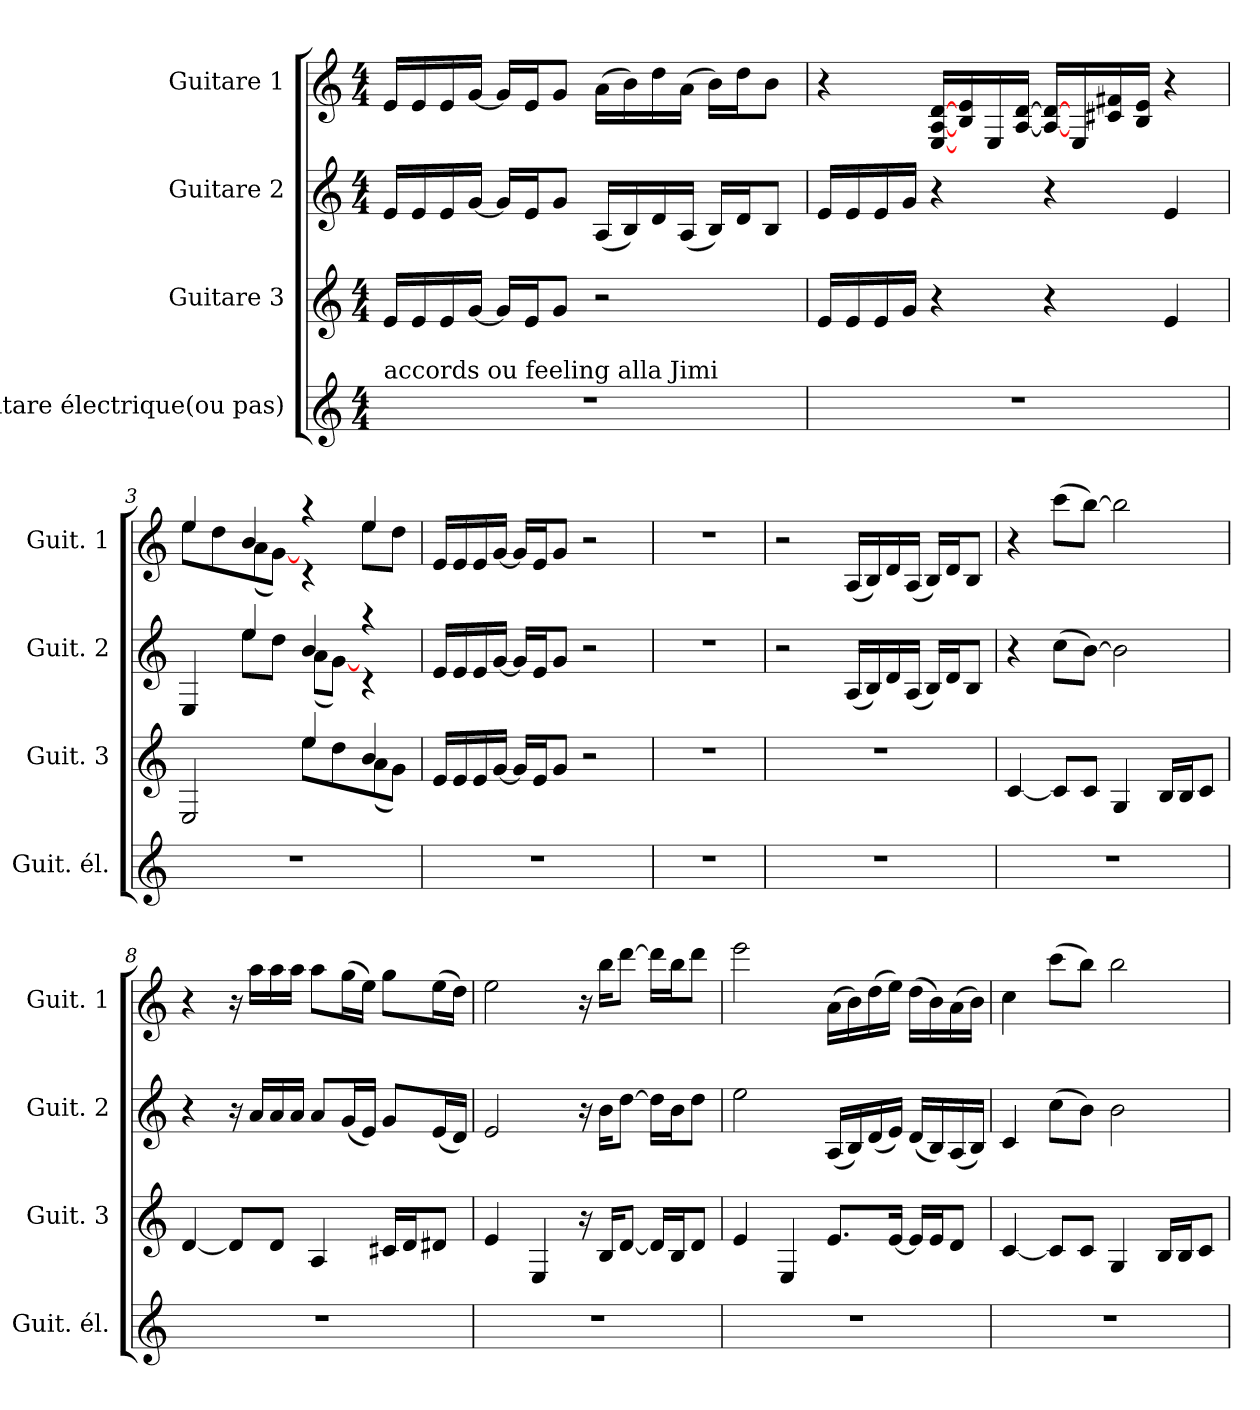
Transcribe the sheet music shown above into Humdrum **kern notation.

**kern	**kern	**kern	**kern
*part4	*part3	*part2	*part1
*staff4	*staff3	*staff2	*staff1
*I"Guitare électrique(ou pas)	*I"Guitare 3	*I"Guitare 2	*I"Guitare 1
*I'Guit. él.	*I'Guit. 3	*I'Guit. 2	*I'Guit. 1
*clefG2	*clefG2	*clefG2	*clefG2
*ITrd7c12	*ITrd7c12	*ITrd7c12	*ITrd7c12
*k[]	*k[]	*k[]	*k[]
*C:	*C:	*C:	*C:
*M4/4	*M4/4	*M4/4	*M4/4
=1	=1	=1	=1
!LO:TX:a:t=accords ou feeling alla Jimi	!	!	!
1r	16E/LL	16E/LL	16E/LL
.	16E/	16E/	16E/
.	16E/	16E/	16E/
.	[16G/JJ	[16G/JJ	[16G/JJ
.	16G/LL]	16G/LL]	16G/LL]
.	16E/J	16E/J	16E/J
.	8G/J	8G/J	8G/J
.	2r	(<16AA/LL	(>16A\LL
.	.	16BB/)	16B\)
.	.	16D/	16d\
.	.	(<16AA/JJ	(>16A\JJ
.	.	16BB/LL)	16B\LL)
.	.	16D/J	16d\J
.	.	8BB/J	8B\J
=2	=2	=2	=2
1r	16E/LL	16E/LL	4r
.	16E/	16E/	.
.	16E/	16E/	.
.	16G/JJ	16G/JJ	.
.	4r	4r	[16EE/ [16AA/ [16D/LL
.	.	.	16BB/ 16E/
.	.	.	16EE/
.	.	.	[16AA/ [16D/JJ
.	4r	4r	16AA/_ 16D/_LL
.	.	.	16EE/
.	.	.	16C#X/ 16F#X/
.	.	.	16BB/ 16E/JJ
.	4E/	4E/	4r
!!LO:LB:g=z
=3	=3	=3	=3
*	*^	*^	*^
1r	2EE/	2ryy	4EE/	4ryy	4e/	8e\L
.	.	.	.	.	.	8d\
.	.	.	4e/	8e\L	4B/	(<8A\
.	.	.	.	8d\J	.	[<8G\J)
.	4e/	8e\L	4B/	(<8A\L	4raa	4rc
.	.	8d\	.	[<8G\J)	.	.
.	4B/	(<8A\	4raa	4rc	4e/	8e\L
.	.	8G\J)	.	.	.	8d\J
*	*v	*v	*	*	*v	*v
*	*	*v	*v	*
=4	=4	=4	=4
1r	16E/LL	16E/LL	16E/LL
.	16E/	16E/	16E/
.	16E/	16E/	16E/
.	[16G/JJ	[16G/JJ	[16G/JJ
.	16G/LL]	16G/LL]	16G/LL]
.	16E/J	16E/J	16E/J
.	8G/J	8G/J	8G/J
.	2r	2r	2r
=5	=5	=5	=5
1r	1r	1r	1r
=6	=6	=6	=6
1r	1r	2r	2r
.	.	(<16AA/LL	(<16AA/LL
.	.	16BB/)	16BB/)
.	.	16D/	16D/
.	.	(<16AA/JJ	(<16AA/JJ
.	.	16BB/LL)	16BB/LL)
.	.	16D/J	16D/J
.	.	8BB/J	8BB/J
!!LO:LB:g=z
=7	=7	=7	=7
1r	[4C/	4r	4r
.	8C/L]	(>8c\L	(>8cc\L
.	8C/J	[8B\J)	[8b\J)
.	4GG/	2B\]	2b\]
.	16BB/LL	.	.
.	16BB/J	.	.
.	8C/J	.	.
=8	=8	=8	=8
1r	[4D/	4r	4r
.	8D/L]	16r	16r
.	.	16A/LL	16a\LL
.	8D/J	16A/	16a\
.	.	16A/JJ	16a\JJ
.	4AA/	8A/L	8a\L
.	.	(<16G/L	(>16g\L
.	.	16E/JJ)	16e\JJ)
.	16C#X/LL	8G/L	8g\L
.	16D/J	.	.
.	8D#X/J	(<16E/L	(>16e\L
.	.	16D/JJ)	16d\JJ)
=9	=9	=9	=9
1r	4E/	2E/	2e\
.	4EE/	.	.
.	16r	16r	16r
.	16BB/KL	16B\KL	16b\KL
.	[8D/J	[8d\J	[8dd\J
.	16D/LL]	16d\LL]	16dd\LL]
.	16BB/J	16B\J	16b\J
.	8D/J	8d\J	8dd\J
!!LO:PB:g=z
=10	=10	=10	=10
1r	4E/	2e\	2ee\
.	4EE/	.	.
.	8.E/L	(<16AA/LL	(>16A\LL
.	.	16BB/)	16B\)
.	.	(<16D/	(>16d\
.	[16E/Jk	16E/JJ)	16e\JJ)
.	16E/LL]	(<16D/LL	(>16d\LL
.	16E/J	16BB/)	16B\)
.	8D/J	(<16AA/	(>16A\
.	.	16BB/JJ)	16B\JJ)
=11	=11	=11	=11
1r	[4C/	4C/	4c\
.	8C/L]	(>8c\L	(>8cc\L
.	8C/J	8B\J)	8b\J)
.	4GG/	2B\	2b\
.	16BB/LL	.	.
.	16BB/J	.	.
.	8C/J	.	.
=	=	=	=
*-	*-	*-	*-
